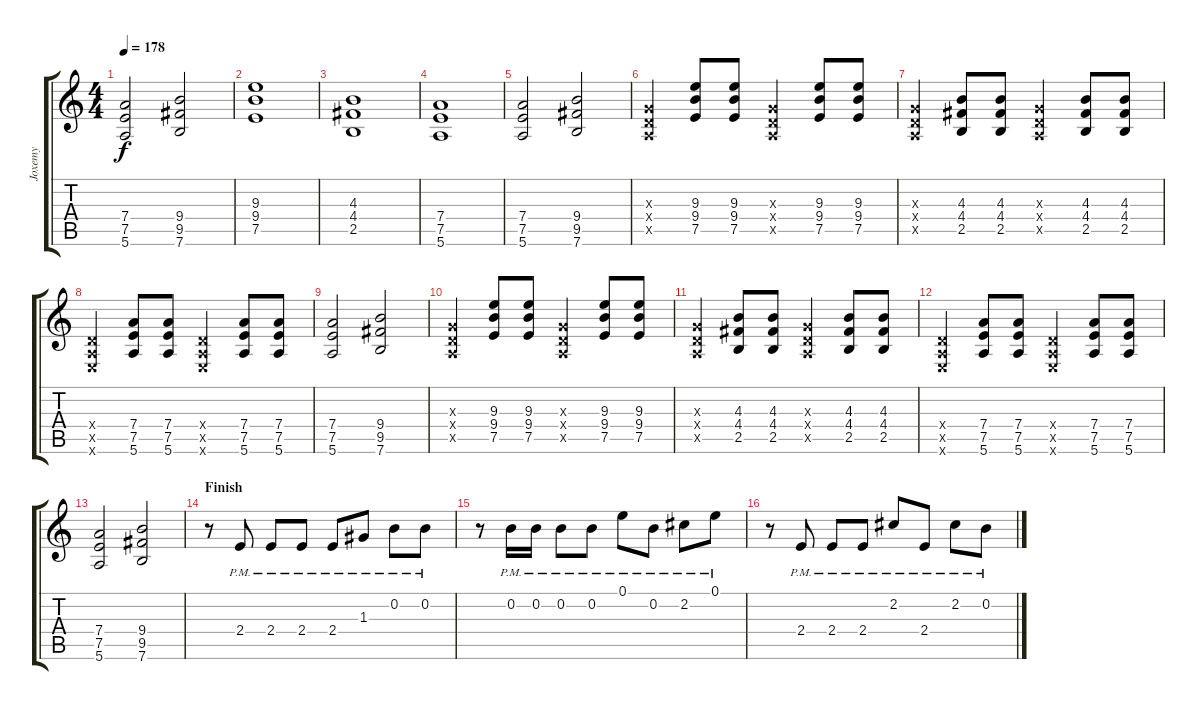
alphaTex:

\track ("Joxemy" "Joxemy") {instrument distortionguitar}
\staff {score tabs}
\tuning (E4 B3 G3 D3 A2 E2) {hide}
\ts (4 4)
\tempo 178
\clef g2
\ks c
(7.4 7.5 5.6).2{dy f} (9.4 9.5 7.6).2 |
(9.3 9.4 7.5).1 |
(4.3 4.4 2.5).1 |
(7.4 7.5 5.6).1 |
(7.4 7.5 5.6).2 (9.4 9.5 7.6).2 |
(0.3{x} 0.4{x} 0.5{x}).4 (9.3 9.4 7.5).8 (9.3 9.4 7.5).8 (0.3{x} 0.4{x} 0.5{x}).4 (9.3 9.4 7.5).8 (9.3 9.4 7.5).8 |
(0.3{x} 0.4{x} 0.5{x}).4 (4.3 4.4 2.5).8 (4.3 4.4 2.5).8 (0.3{x} 0.4{x} 0.5{x}).4 (4.3 4.4 2.5).8 (4.3 4.4 2.5).8 |
(0.4{x} 0.5{x} 0.6{x}).4 (7.4 7.5 5.6).8 (7.4 7.5 5.6).8 (0.4{x} 0.5{x} 0.6{x}).4 (7.4 7.5 5.6).8 (7.4 7.5 5.6).8 |
(7.4 7.5 5.6).2 (9.4 9.5 7.6).2 |
(0.3{x} 0.4{x} 0.5{x}).4 (9.3 9.4 7.5).8 (9.3 9.4 7.5).8 (0.3{x} 0.4{x} 0.5{x}).4 (9.3 9.4 7.5).8 (9.3 9.4 7.5).8 |
(0.3{x} 0.4{x} 0.5{x}).4 (4.3 4.4 2.5).8 (4.3 4.4 2.5).8 (0.3{x} 0.4{x} 0.5{x}).4 (4.3 4.4 2.5).8 (4.3 4.4 2.5).8 |
(0.4{x} 0.5{x} 0.6{x}).4 (7.4 7.5 5.6).8 (7.4 7.5 5.6).8 (0.4{x} 0.5{x} 0.6{x}).4 (7.4 7.5 5.6).8 (7.4 7.5 5.6).8 |
(7.4 7.5 5.6).2 (9.4 9.5 7.6).2 |
\section ("" "Finish")
r.8{instrument electricguitarmuted} 2.4{pm}.8 2.4{pm}.8 2.4{pm}.8 2.4{pm}.8 1.3{pm}.8 0.2{pm}.8 0.2{pm}.8 |
r.8 0.2{pm}.16 0.2{pm}.16 0.2{pm}.8 0.2{pm}.8 0.1{pm}.8 0.2{pm}.8 2.2{pm}.8 0.1{pm}.8 |
r.8 2.4{pm}.8 2.4{pm}.8 2.4{pm}.8 2.2{pm}.8 2.4{pm}.8 2.2{pm}.8 0.2{pm}.8
